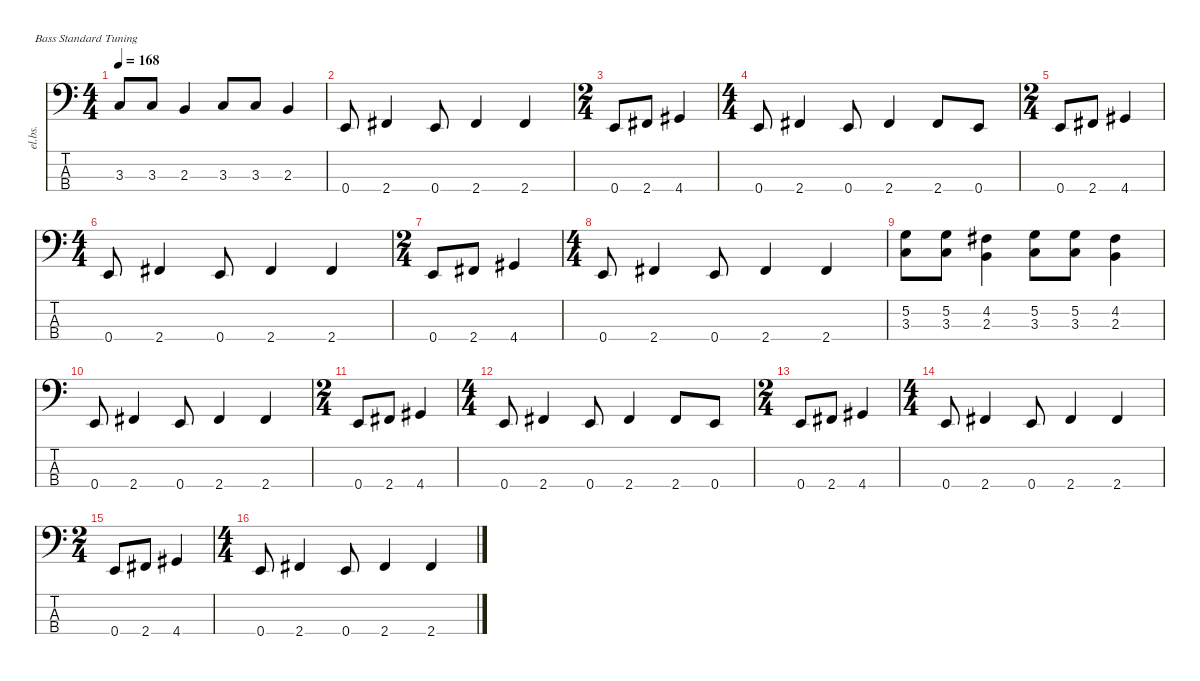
\defaultSystemsLayout 4
\hideDynamics
\bracketExtendMode nobrackets
\otherSystemsTrackNameOrientation horizontal
\track ("Bass" "el.bs.") {instrument electricbasspick}
\staff {score tabs}
\tuning (G2 D2 A1 E1)
\ts (4 4)
\tempo 168
\clef f4
\ks c
3.3.8{dy fff} 3.3.8 2.3.4 3.3.8 3.3.8 2.3.4 |
0.4.8 2.4{acc #}.4 0.4.8 2.4{acc #}.4 2.4{acc #}.4 |
\ts (2 4)
\beaming (8 2 2)
0.4.8 2.4{acc #}.8 4.4{acc #}.4 |
\ts (4 4)
\beaming (8 2 2 2 2)
0.4.8 2.4{acc #}.4 0.4.8 2.4{acc #}.4 2.4{acc #}.8 0.4.8 |
\ts (2 4)
\beaming (8 2 2)
0.4.8 2.4{acc #}.8 4.4{acc #}.4 |
\ts (4 4)
\beaming (8 2 2 2 2)
0.4.8 2.4{acc #}.4 0.4.8 2.4{acc #}.4 2.4{acc #}.4 |
\ts (2 4)
\beaming (8 2 2)
0.4.8 2.4{acc #}.8 4.4{acc #}.4 |
\ts (4 4)
\beaming (8 2 2 2 2)
0.4.8 2.4{acc #}.4 0.4.8 2.4{acc #}.4 2.4{acc #}.4 |
(5.2 3.3).8{dy f} (5.2 3.3).8 (4.2{acc #} 2.3).4{dy fff} (5.2 3.3).8{dy f} (5.2 3.3).8 (4.2{acc #} 2.3).4{dy fff} |
0.4.8 2.4{acc #}.4 0.4.8 2.4{acc #}.4 2.4{acc #}.4 |
\ts (2 4)
\beaming (8 2 2)
0.4.8 2.4{acc #}.8 4.4{acc #}.4 |
\ts (4 4)
\beaming (8 2 2 2 2)
0.4.8 2.4{acc #}.4 0.4.8 2.4{acc #}.4 2.4{acc #}.8 0.4.8 |
\ts (2 4)
\beaming (8 2 2)
0.4.8 2.4{acc #}.8 4.4{acc #}.4 |
\ts (4 4)
\beaming (8 2 2 2 2)
0.4.8 2.4{acc #}.4 0.4.8 2.4{acc #}.4 2.4{acc #}.4 |
\ts (2 4)
\beaming (8 2 2)
0.4.8 2.4{acc #}.8 4.4{acc #}.4 |
\ts (4 4)
\beaming (8 2 2 2 2)
0.4.8 2.4{acc #}.4 0.4.8 2.4{acc #}.4 2.4{acc #}.4
